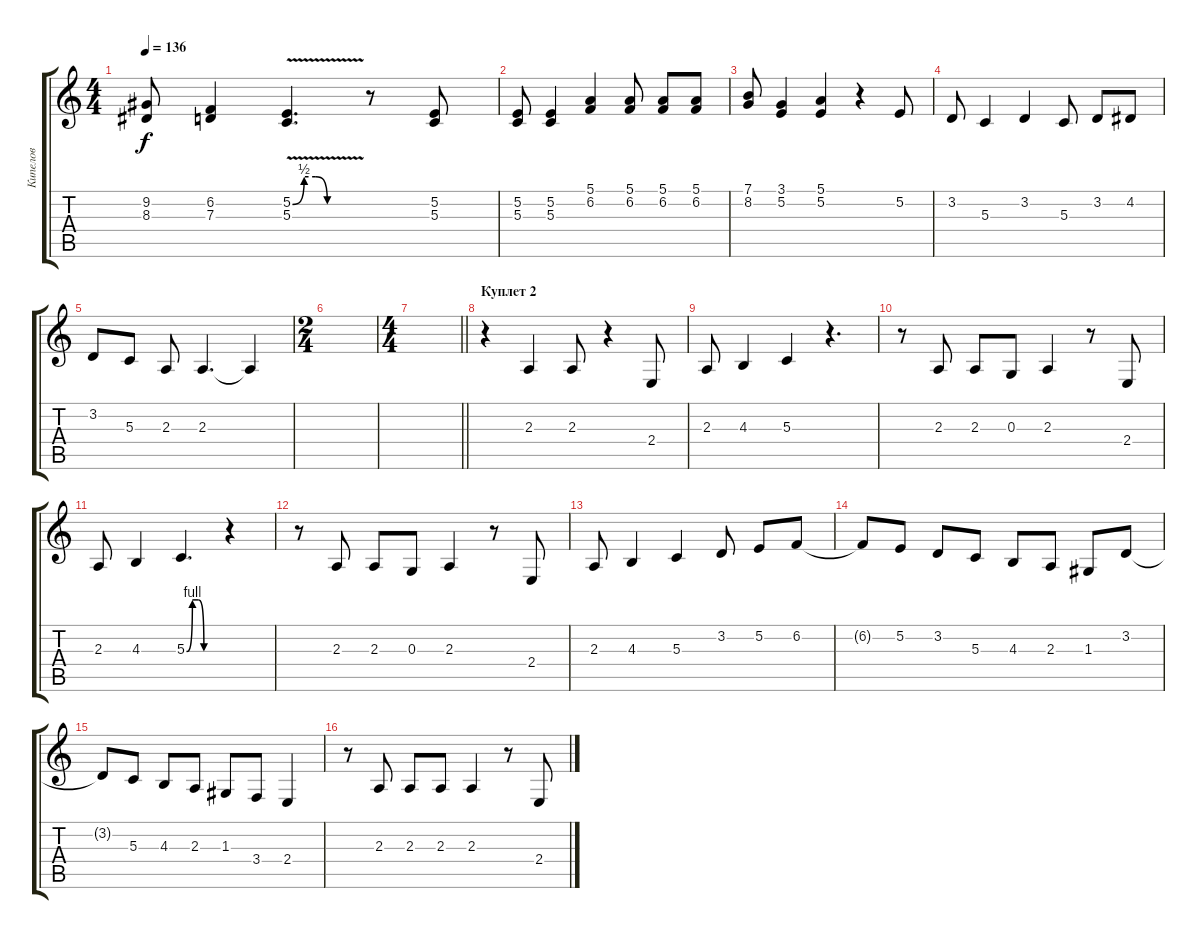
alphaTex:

\track ("Кипелов" "Кипелов") {instrument sopranosax}
\staff {score tabs}
\tuning (E4 B3 G3 D3 A2 E2) {hide}
\ts (4 4)
\tempo 136
\clef g2
\ks c
(9.2 8.3).8{dy f} (6.2 7.3).4 (5.2{be (custom 0 0 10 2 20 2 30 0 60 0) v} 5.3).4{d} r.8 (5.2 5.3).8 |
(5.2 5.3).8 (5.2 5.3).4 (5.1 6.2).4 (5.1 6.2).8 (5.1 6.2).8 (5.1 6.2).8 |
(7.1 8.2).8 (3.1 5.2).4 (5.1 5.2).4 r.4 5.2.8 |
3.2.8 5.3.4 3.2.4 5.3.8 3.2.8 4.2.8 |
3.2.8 5.3.8 2.3.8 2.3.4{d} 2.3{t}.4 |
\ts (2 4)
|
\ts (4 4)
\barLineRight lightlight
|
\section ("" "Куплет 2")
r.4 2.3.4 2.3.8 r.4 2.4.8 |
2.3.8 4.3.4 5.3.4 r.4{d} |
r.8 2.3.8 2.3.8 0.3.8 2.3.4 r.8 2.4.8 |
2.3.8 4.3.4 5.3{be (custom 0 0 10 4 20 4 30 0 60 0)}.4{d} r.4 |
r.8 2.3.8 2.3.8 0.3.8 2.3.4 r.8 2.4.8 |
2.3.8 4.3.4 5.3.4 3.2.8 5.2.8 6.2.8 |
6.2{t}.8 5.2.8 3.2.8 5.3.8 4.3.8 2.3.8 1.3.8 3.2.8 |
3.2{t}.8 5.3.8 4.3.8 2.3.8 1.3.8 3.4.8 2.4.4 |
r.8 2.3.8 2.3.8 2.3.8 2.3.4 r.8 2.4.8
